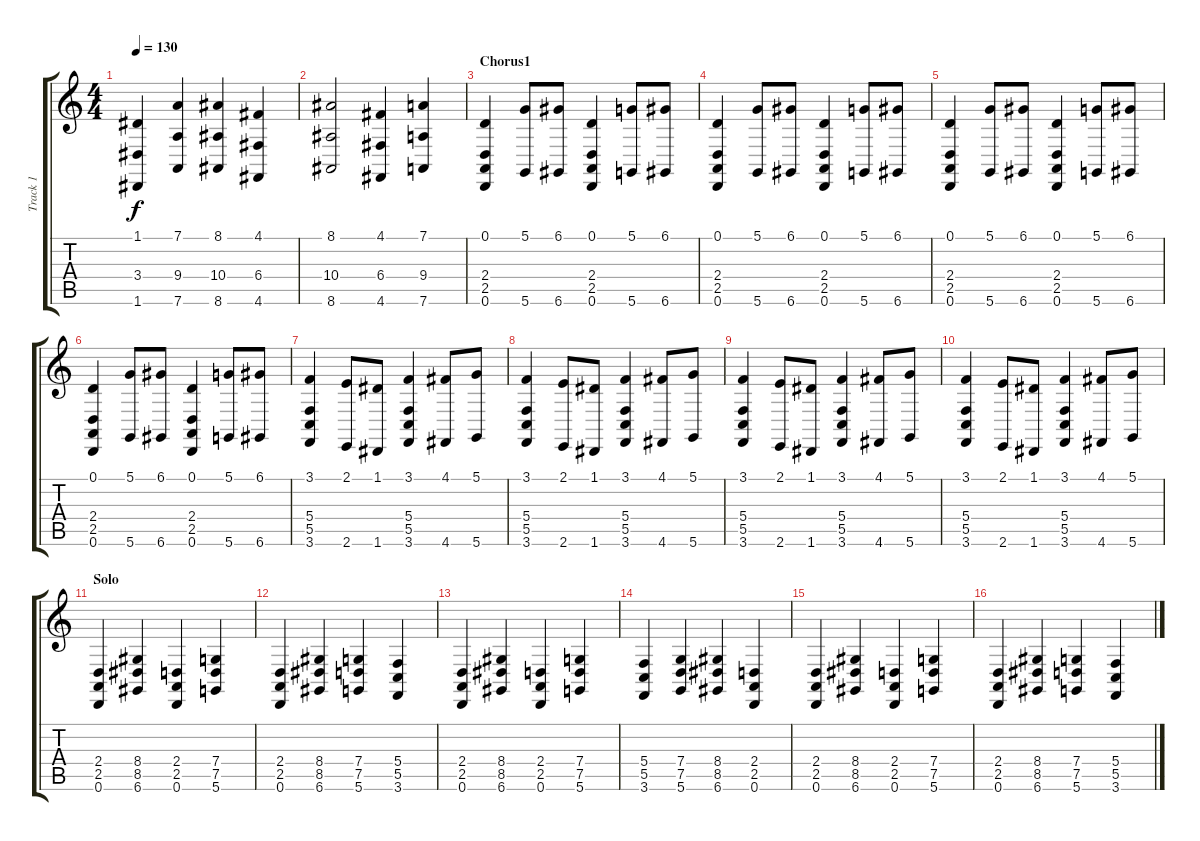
\track ("Track 1" "Track 1") {instrument stringensemble1}
\staff {score tabs}
\tuning (D4 A3 F3 C3 G2 D2) {hide}
\ts (4 4)
\tempo 130
\clef g2
\ks c
(1.1 3.4 1.6).4{dy f} (7.1 9.4 7.6).4 (8.1 10.4 8.6).4 (4.1 6.4 4.6).4 |
(8.1 10.4 8.6).2 (4.1 6.4 4.6).4 (7.1 9.4 7.6).4 |
\section ("" "Chorus1")
(0.1 2.4 2.5 0.6).4 (5.1 5.6).8 (6.1 6.6).8 (0.1 2.4 2.5 0.6).4 (5.1 5.6).8 (6.1 6.6).8 |
(0.1 2.4 2.5 0.6).4 (5.1 5.6).8 (6.1 6.6).8 (0.1 2.4 2.5 0.6).4 (5.1 5.6).8 (6.1 6.6).8 |
(0.1 2.4 2.5 0.6).4 (5.1 5.6).8 (6.1 6.6).8 (0.1 2.4 2.5 0.6).4 (5.1 5.6).8 (6.1 6.6).8 |
(0.1 2.4 2.5 0.6).4 (5.1 5.6).8 (6.1 6.6).8 (0.1 2.4 2.5 0.6).4 (5.1 5.6).8 (6.1 6.6).8 |
(3.1 5.4 5.5 3.6).4 (2.1 2.6).8 (1.1 1.6).8 (3.1 5.4 5.5 3.6).4 (4.1 4.6).8 (5.1 5.6).8 |
(3.1 5.4 5.5 3.6).4 (2.1 2.6).8 (1.1 1.6).8 (3.1 5.4 5.5 3.6).4 (4.1 4.6).8 (5.1 5.6).8 |
(3.1 5.4 5.5 3.6).4 (2.1 2.6).8 (1.1 1.6).8 (3.1 5.4 5.5 3.6).4 (4.1 4.6).8 (5.1 5.6).8 |
(3.1 5.4 5.5 3.6).4 (2.1 2.6).8 (1.1 1.6).8 (3.1 5.4 5.5 3.6).4 (4.1 4.6).8 (5.1 5.6).8 |
\section ("" "Solo")
(2.4 2.5 0.6).4 (8.4 8.5 6.6).4 (2.4 2.5 0.6).4 (7.4 7.5 5.6).4 |
(2.4 2.5 0.6).4 (8.4 8.5 6.6).4 (7.4 7.5 5.6).4 (5.4 5.5 3.6).4 |
(2.4 2.5 0.6).4 (8.4 8.5 6.6).4 (2.4 2.5 0.6).4 (7.4 7.5 5.6).4 |
(5.4 5.5 3.6).4 (7.4 7.5 5.6).4 (8.4 8.5 6.6).4 (2.4 2.5 0.6).4 |
(2.4 2.5 0.6).4 (8.4 8.5 6.6).4 (2.4 2.5 0.6).4 (7.4 7.5 5.6).4 |
(2.4 2.5 0.6).4 (8.4 8.5 6.6).4 (7.4 7.5 5.6).4 (5.4 5.5 3.6).4
